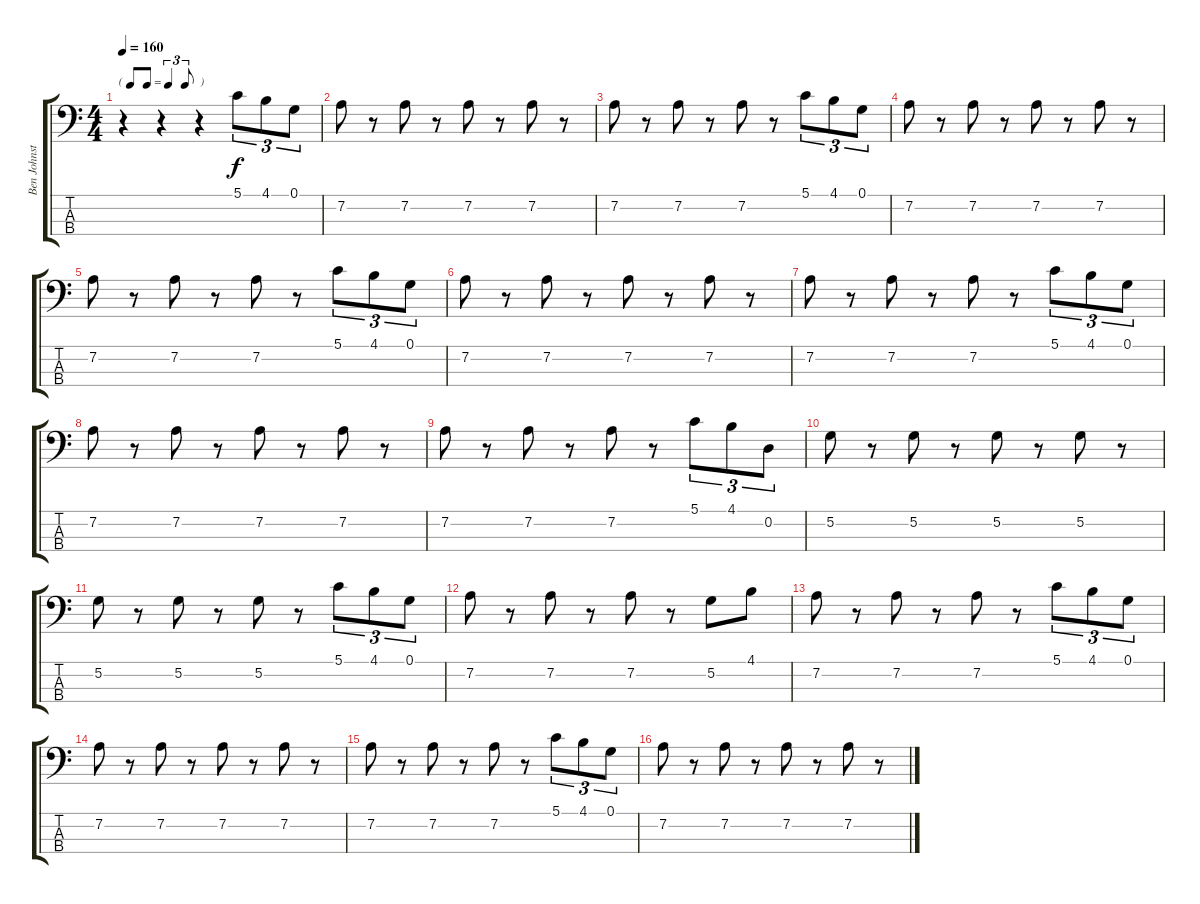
\track ("Ben Johnston" "Ben Johnst") {instrument electricbassfinger}
\staff {score tabs}
\tuning (G2 D2 A1 D1) {hide}
\ts (4 4)
\tf triplet8th
\tempo 160
\clef f4
\ks c
r.4{dy f instrument electricbassfinger} r.4 r.4 5.1.8{tu (3 2)} 4.1.8{tu (3 2)} 0.1.8{tu (3 2)} |
7.2.8 r.8 7.2.8 r.8 7.2.8 r.8 7.2.8 r.8 |
7.2.8 r.8 7.2.8 r.8 7.2.8 r.8 5.1.8{tu (3 2)} 4.1.8{tu (3 2)} 0.1.8{tu (3 2)} |
7.2.8 r.8 7.2.8 r.8 7.2.8 r.8 7.2.8 r.8 |
7.2.8 r.8 7.2.8 r.8 7.2.8 r.8 5.1.8{tu (3 2)} 4.1.8{tu (3 2)} 0.1.8{tu (3 2)} |
7.2.8 r.8 7.2.8 r.8 7.2.8 r.8 7.2.8 r.8 |
7.2.8 r.8 7.2.8 r.8 7.2.8 r.8 5.1.8{tu (3 2)} 4.1.8{tu (3 2)} 0.1.8{tu (3 2)} |
7.2.8 r.8 7.2.8 r.8 7.2.8 r.8 7.2.8 r.8 |
7.2.8 r.8 7.2.8 r.8 7.2.8 r.8 5.1.8{tu (3 2)} 4.1.8{tu (3 2)} 0.2.8{tu (3 2)} |
5.2.8 r.8 5.2.8 r.8 5.2.8 r.8 5.2.8 r.8 |
5.2.8 r.8 5.2.8 r.8 5.2.8 r.8 5.1.8{tu (3 2)} 4.1.8{tu (3 2)} 0.1.8{tu (3 2)} |
7.2.8 r.8 7.2.8 r.8 7.2.8 r.8 5.2.8 4.1.8 |
7.2.8 r.8 7.2.8 r.8 7.2.8 r.8 5.1.8{tu (3 2)} 4.1.8{tu (3 2)} 0.1.8{tu (3 2)} |
7.2.8 r.8 7.2.8 r.8 7.2.8 r.8 7.2.8 r.8 |
7.2.8 r.8 7.2.8 r.8 7.2.8 r.8 5.1.8{tu (3 2)} 4.1.8{tu (3 2)} 0.1.8{tu (3 2)} |
7.2.8 r.8 7.2.8 r.8 7.2.8 r.8 7.2.8 r.8
